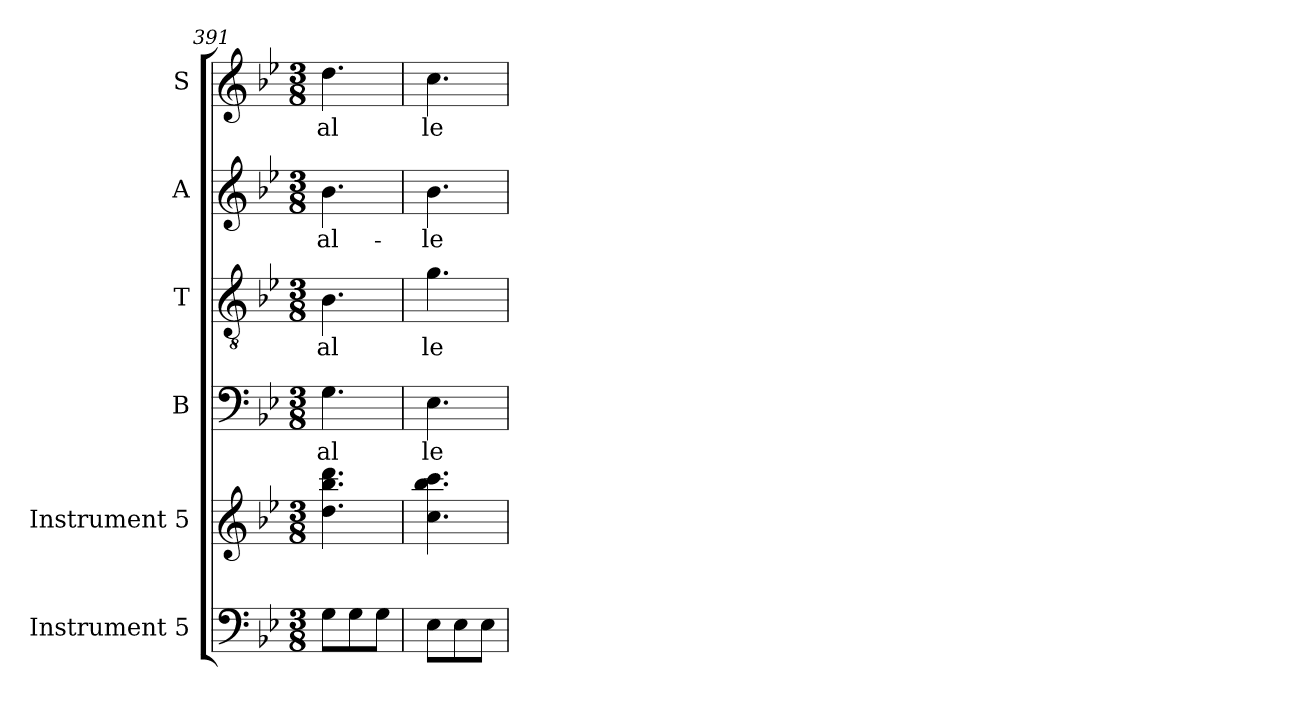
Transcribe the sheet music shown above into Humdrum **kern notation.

**kern	**kern	**kern	**text	**kern	**text	**kern	**text	**kern	**text
*part6	*part5	*part4	*part4	*part3	*part3	*part2	*part2	*part1	*part1
*staff6	*staff5	*staff4	*staff4	*staff3	*staff3	*staff2	*staff2	*staff1	*staff1
*I"Instrument 5	*I"Instrument 5	*I"B	*	*I"T	*	*I"A	*	*I"S	*
*	*	*I'B	*	*I'T	*	*I'A	*	*I'S	*
*clefF4	*clefG2	*clefF4	*	*clefGv2	*	*clefG2	*	*clefG2	*
*k[b-e-]	*k[b-e-]	*k[b-e-]	*	*k[b-e-]	*	*k[b-e-]	*	*k[b-e-]	*
*B-:	*B-:	*B-:	*	*B-:	*	*B-:	*	*B-:	*
*M3/8	*M3/8	*M3/8	*	*M3/8	*	*M3/8	*	*M3/8	*
=391	=391	=391	=391	=391	=391	=391	=391	=391	=391
!	!	!	!LO:LY:b:cj	!	!LO:LY:b:cj	!	!LO:LY:b:cj	!	!LO:LY:b:cj
8G\L	4.bb-\ 4.dd\ 4.ddd\	4.G\	al	4.B-\	al	4.b-\	al-	4.dd\	al
8G\	.	.	.	.	.	.	.	.	.
8G\J	.	.	.	.	.	.	.	.	.
=392	=392	=392	=392	=392	=392	=392	=392	=392	=392
!	!	!	!LO:LY:b:cj	!	!LO:LY:b:cj	!	!LO:LY:b:cj	!	!LO:LY:b:cj
8E-\L	4.bb-\ 4.cc\ 4.ccc\	4.E-\	le	4.g\	le	4.b-\	-le-	4.cc\	le
8E-\	.	.	.	.	.	.	.	.	.
8E-\J	.	.	.	.	.	.	.	.	.
=	=	=	=	=	=	=	=	=	=
*-	*-	*-	*-	*-	*-	*-	*-	*-	*-
